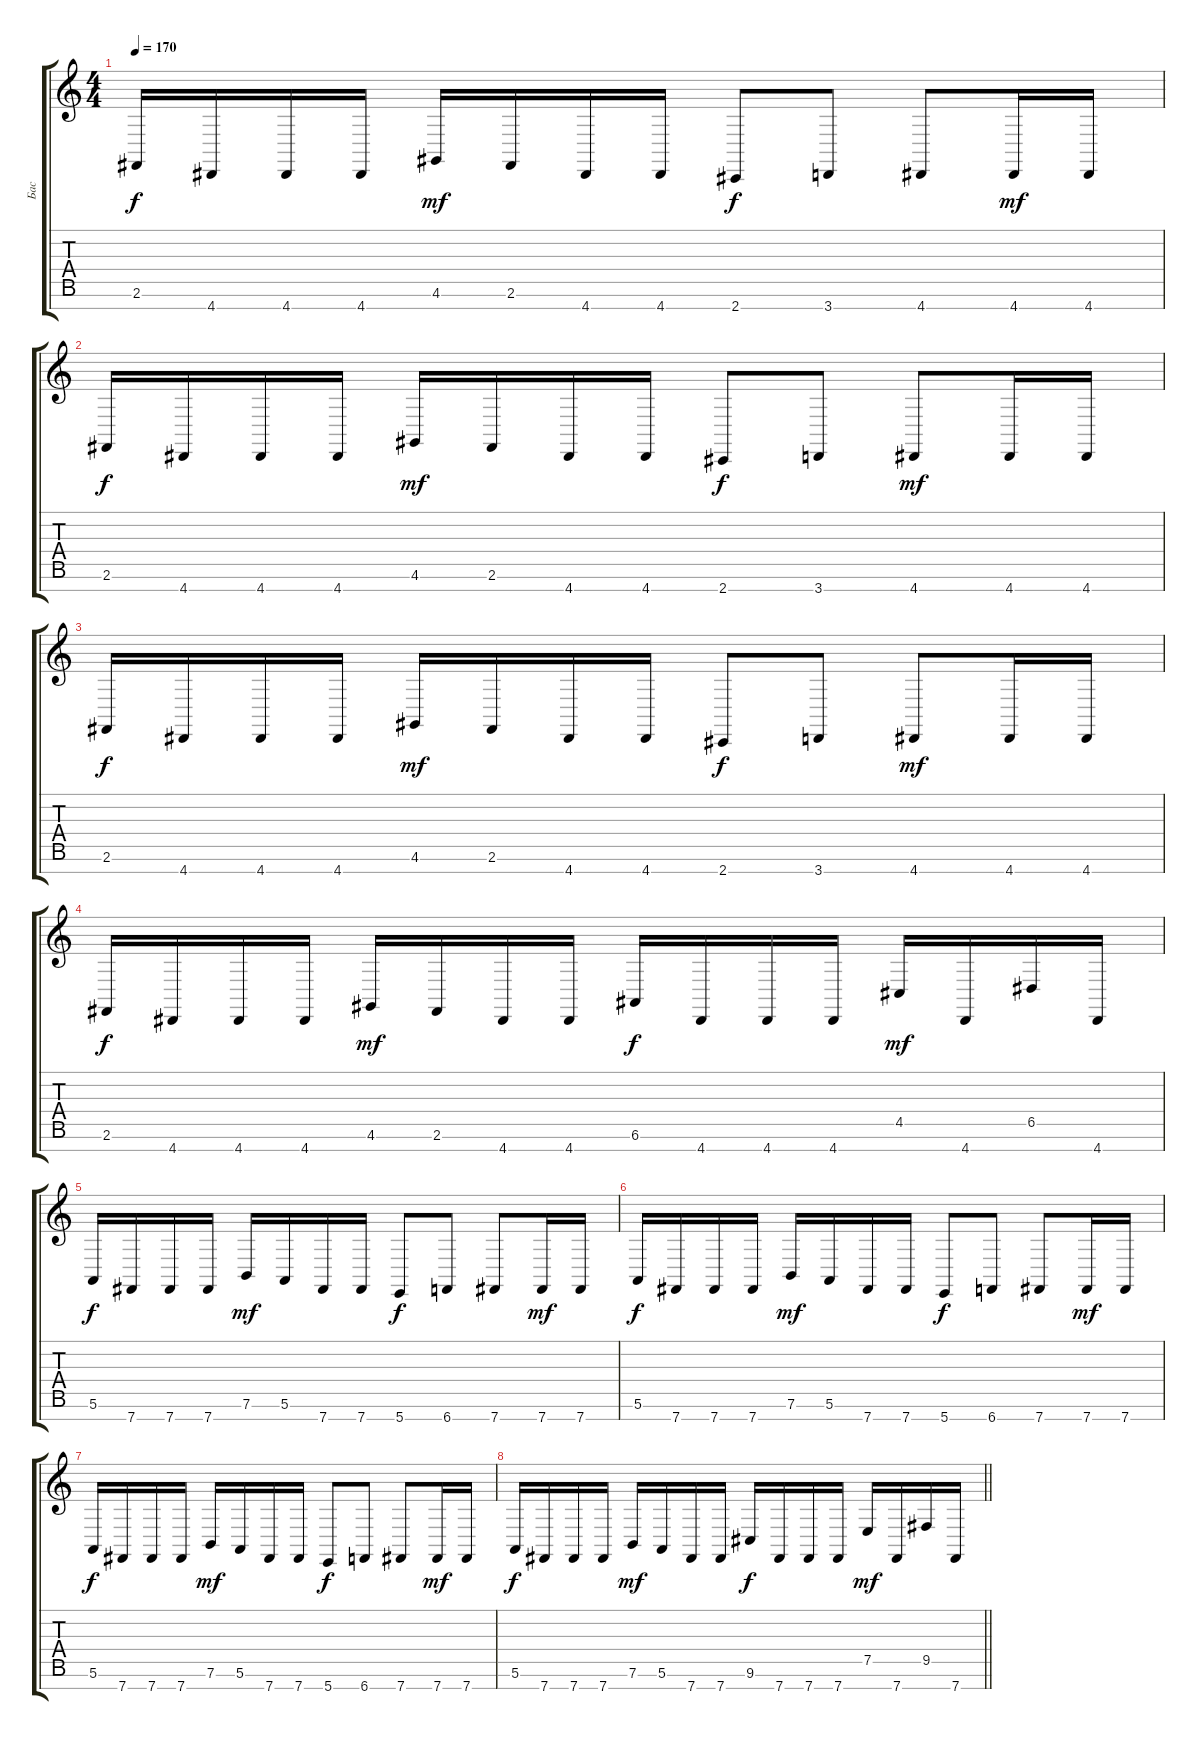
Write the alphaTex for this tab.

\track ("Бас" "Бас") {instrument lead1square}
\staff {score tabs}
\tuning (E4 B3 G3 D3 A2 E2 B1) {hide}
\ts (4 4)
\tempo 170
\clef g2
\ks c
2.6.16{dy f} 4.7.16 4.7.16 4.7.16 4.6.16{dy mf} 2.6.16 4.7.16 4.7.16 2.7.8{dy f} 3.7.8 4.7.8 4.7.16{dy mf} 4.7.16 |
2.6.16{dy f} 4.7.16 4.7.16 4.7.16 4.6.16{dy mf} 2.6.16 4.7.16 4.7.16 2.7.8{dy f} 3.7.8 4.7.8{dy mf} 4.7.16 4.7.16 |
2.6.16{dy f} 4.7.16 4.7.16 4.7.16 4.6.16{dy mf} 2.6.16 4.7.16 4.7.16 2.7.8{dy f} 3.7.8 4.7.8{dy mf} 4.7.16 4.7.16 |
2.6.16{dy f} 4.7.16 4.7.16 4.7.16 4.6.16{dy mf} 2.6.16 4.7.16 4.7.16 6.6.16{dy f} 4.7.16 4.7.16 4.7.16 4.5.16{dy mf} 4.7.16 6.5.16 4.7.16 |
5.6.16{dy f} 7.7.16 7.7.16 7.7.16 7.6.16{dy mf} 5.6.16 7.7.16 7.7.16 5.7.8{dy f} 6.7.8 7.7.8 7.7.16{dy mf} 7.7.16 |
5.6.16{dy f} 7.7.16 7.7.16 7.7.16 7.6.16{dy mf} 5.6.16 7.7.16 7.7.16 5.7.8{dy f} 6.7.8 7.7.8 7.7.16{dy mf} 7.7.16 |
5.6.16{dy f} 7.7.16 7.7.16 7.7.16 7.6.16{dy mf} 5.6.16 7.7.16 7.7.16 5.7.8{dy f} 6.7.8 7.7.8 7.7.16{dy mf} 7.7.16 |
\barLineRight lightlight
5.6.16{dy f} 7.7.16 7.7.16 7.7.16 7.6.16{dy mf} 5.6.16 7.7.16 7.7.16 9.6.16{dy f} 7.7.16 7.7.16 7.7.16 7.5.16{dy mf} 7.7.16 9.5.16 7.7.16
